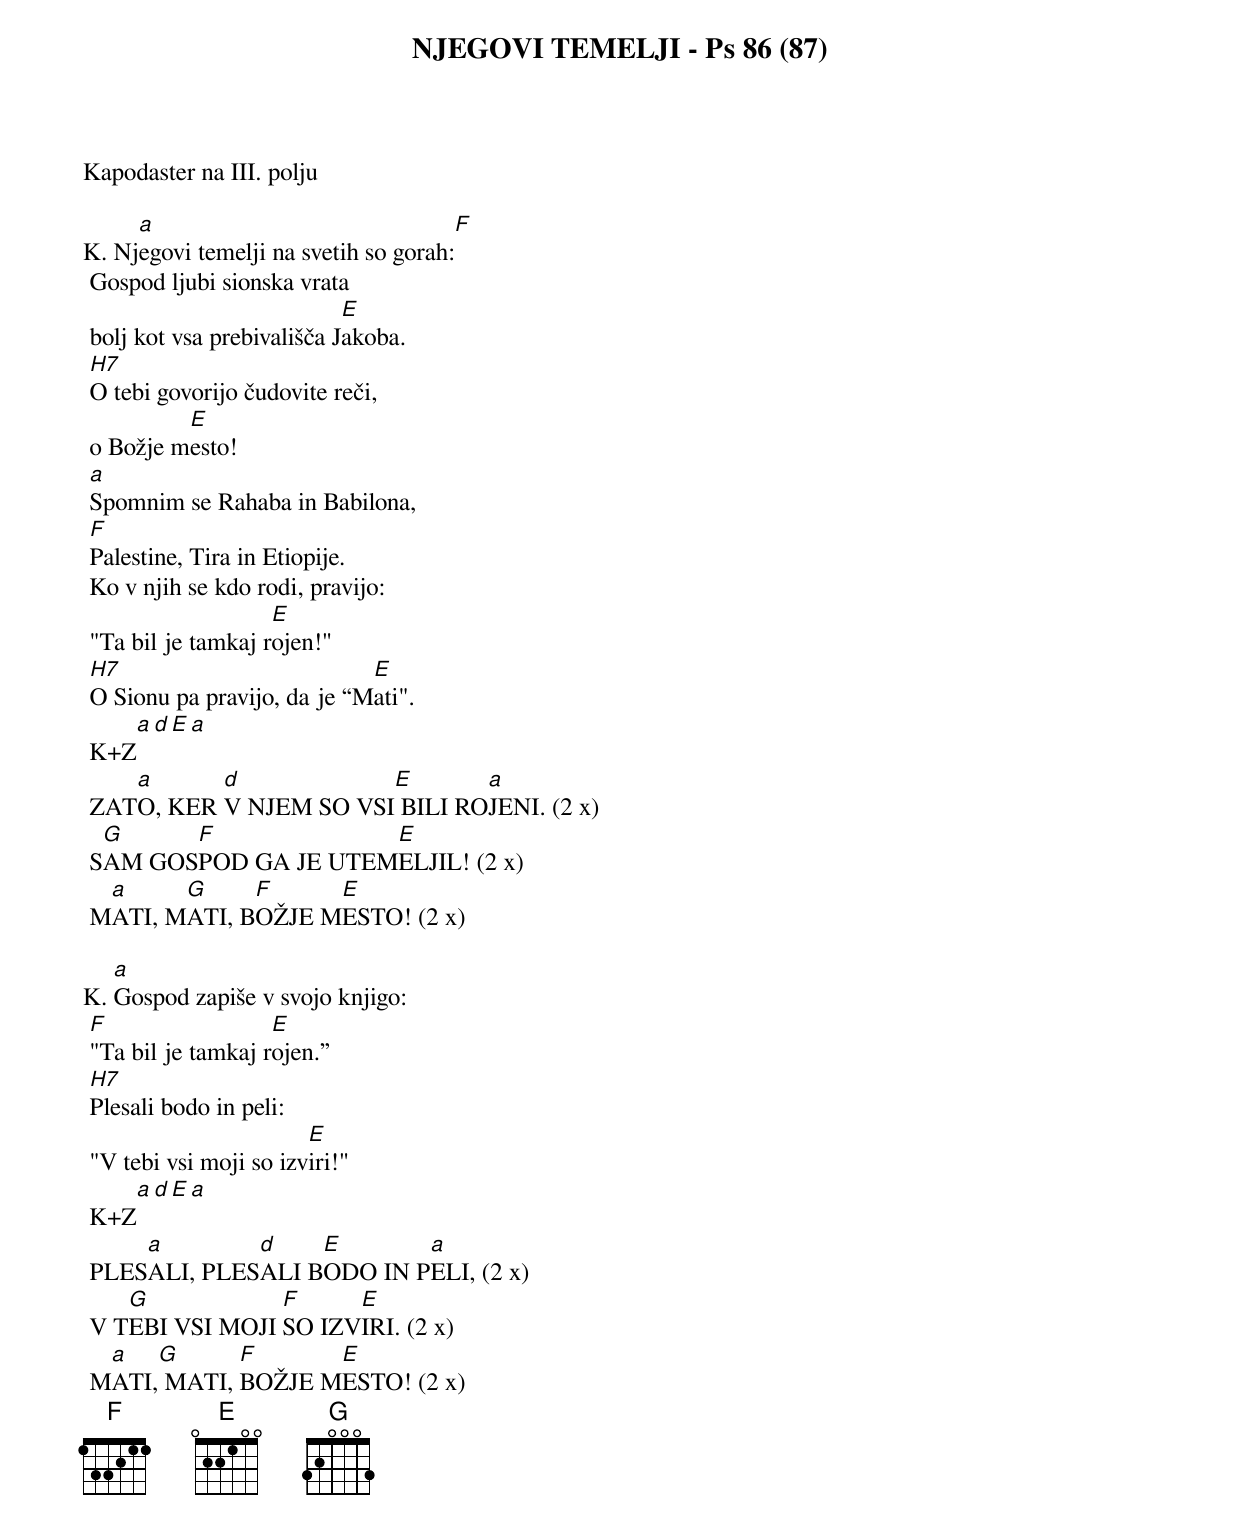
{title: NJEGOVI TEMELJI - Ps 86 (87)}

Kapodaster na III. polju

K.	Nj[a]egovi temelji na svetih so gorah:[F]
	Gospod ljubi sionska vrata
	bolj kot vsa prebivališča J[E]akoba.
	[H7]O tebi govorijo čudovite reči,
	o Božje m[E]esto!
	[a]Spomnim se Rahaba in Babilona,
	[F]Palestine, Tira in Etiopije.
	Ko v njih se kdo rodi, pravijo:
	"Ta bil je tamkaj r[E]ojen!"
	[H7]O Sionu pa pravijo, da je “M[E]ati".
	K+Z[a][d][E][a]
	ZAT[a]O, KER [d]V NJEM SO VSI[E] BILI RO[a]JENI. (2 x)
	S[G]AM GOS[F]POD GA JE UTEM[E]ELJIL! (2 x)
	M[a]ATI, M[G]ATI, B[F]OŽJE M[E]ESTO! (2 x)

K.	[a]Gospod zapiše v svojo knjigo:
	[F]"Ta bil je tamkaj r[E]ojen.”
	[H7]Plesali bodo in peli:
	"V tebi vsi moji so izv[E]iri!"
	K+Z[a][d][E][a]
	PLES[a]ALI, PLES[d]ALI B[E]ODO IN P[a]ELI, (2 x)
	V T[G]EBI VSI MOJI [F]SO IZV[E]IRI. (2 x)
	M[a]ATI,[G] MATI, [F]BOŽJE M[E]ESTO! (2 x)
